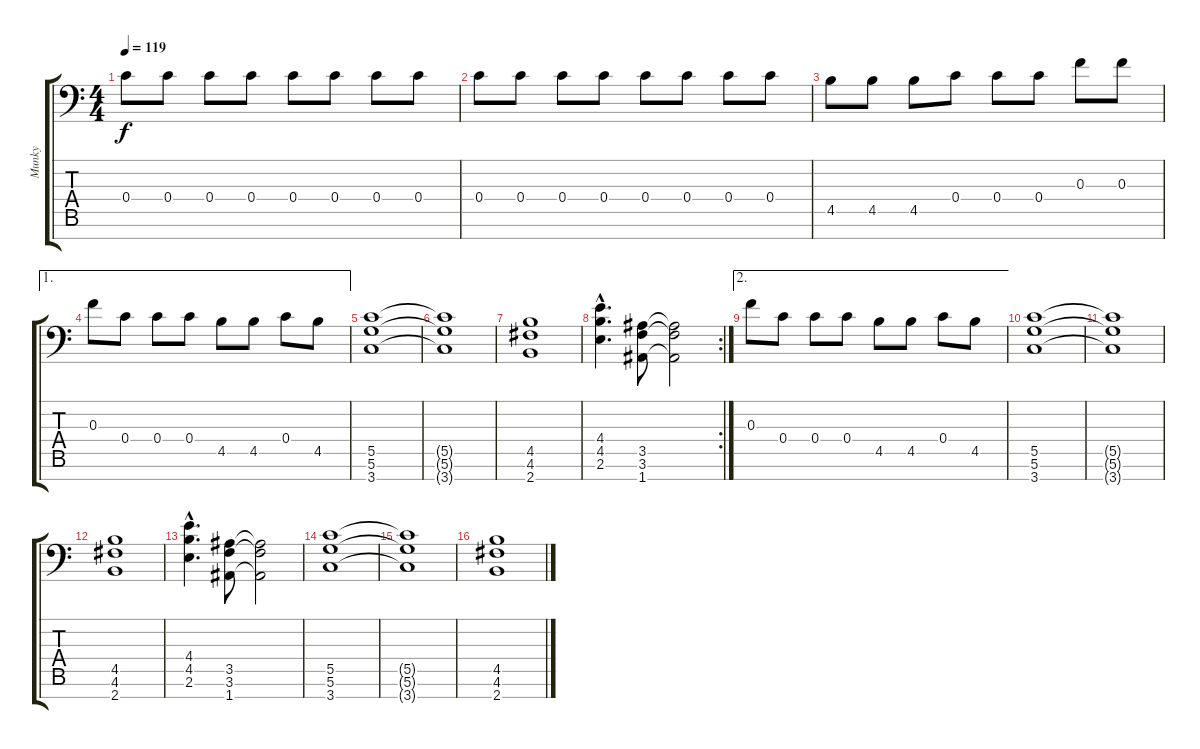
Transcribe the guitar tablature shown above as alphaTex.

\track ("Munky" "Munky") {instrument distortionguitar}
\staff {score tabs}
\tuning (D4 A3 F3 C3 G2 D2 A1) {hide}
\ts (4 4)
\tempo 119
\clef f4
\ks c
0.4.8{dy f instrument acousticguitarsteel} 0.4.8 0.4.8 0.4.8 0.4.8 0.4.8 0.4.8 0.4.8 |
0.4.8 0.4.8 0.4.8 0.4.8 0.4.8 0.4.8 0.4.8 0.4.8 |
4.5.8 4.5.8 4.5.8 0.4.8 0.4.8 0.4.8 0.3.8 0.3.8 |
\ae 1
0.3.8 0.4.8 0.4.8 0.4.8 4.5.8 4.5.8 0.4.8 4.5.8 |
(5.5 5.6 3.7).1{instrument distortionguitar} |
(5.5{t} 5.6{t} 3.7{t}).1 |
(4.5 4.6 2.7).1 |
\rc 2
(4.4{hac} 4.5{hac} 2.6{hac}).4{d} (3.5 3.6 1.7).8 (3.5{t} 3.6{t} 1.7{t}).2 |
\ae 2
0.3.8 0.4.8 0.4.8 0.4.8 4.5.8 4.5.8 0.4.8 4.5.8 |
(5.5 5.6 3.7).1{instrument distortionguitar} |
(5.5{t} 5.6{t} 3.7{t}).1 |
(4.5 4.6 2.7).1 |
(4.4{hac} 4.5{hac} 2.6{hac}).4{d} (3.5 3.6 1.7).8 (3.5{t} 3.6{t} 1.7{t}).2 |
(5.5 5.6 3.7).1{instrument distortionguitar} |
(5.5{t} 5.6{t} 3.7{t}).1 |
(4.5 4.6 2.7).1
